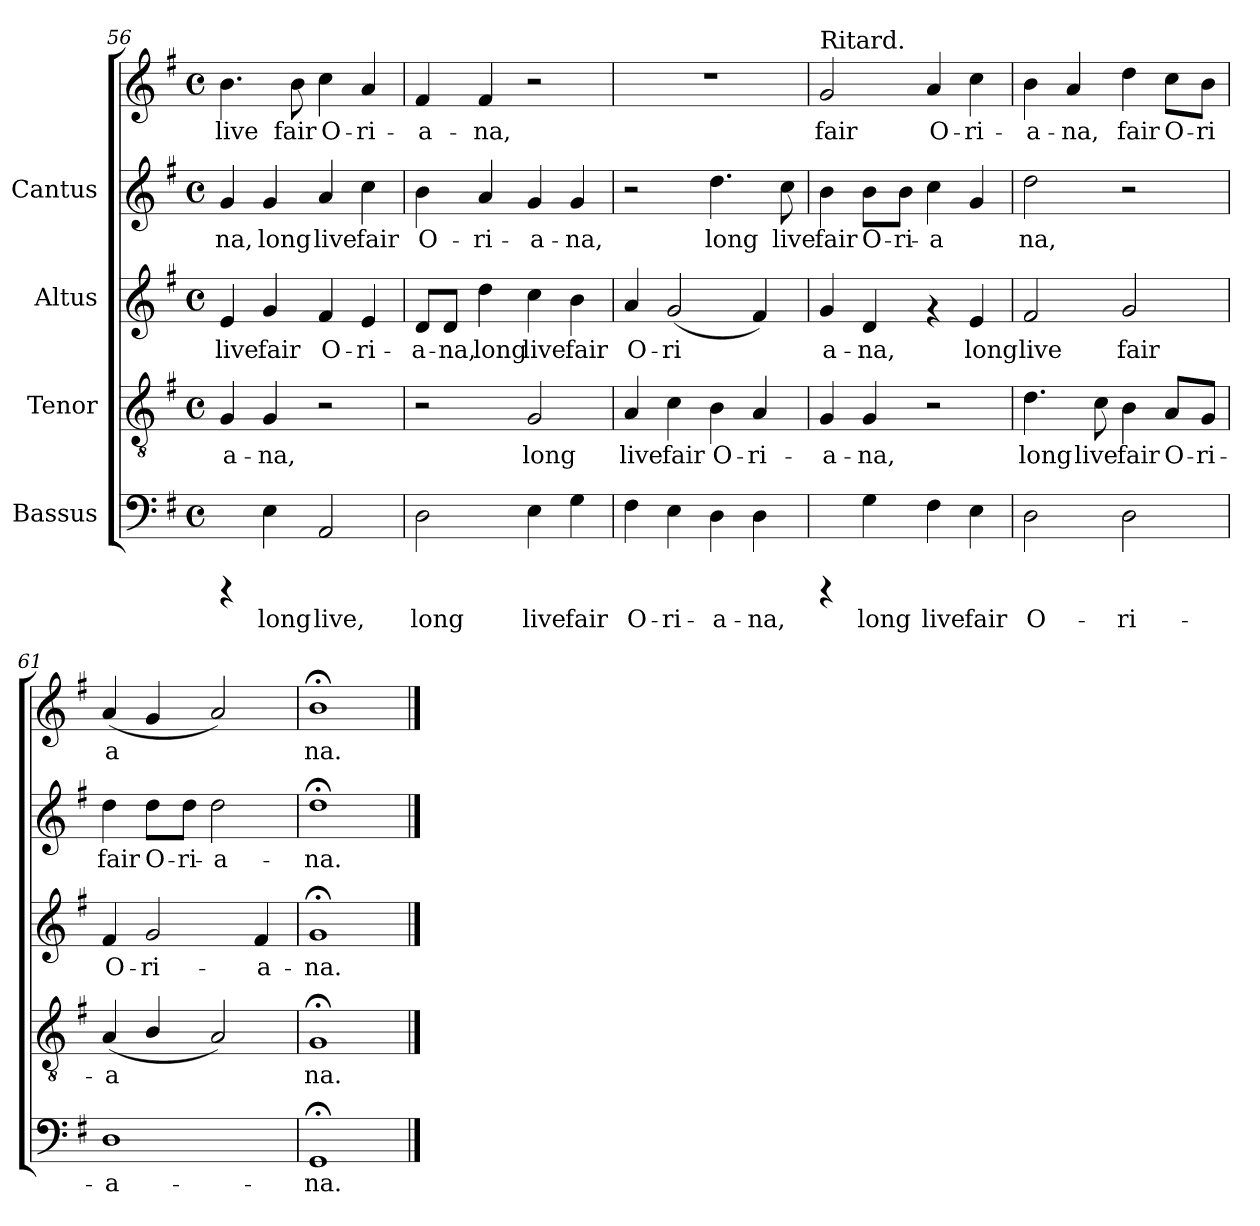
**kern	**text	**kern	**text	**kern	**text	**kern	**text	**kern	**text
*part4	*part4	*part3	*part3	*part2	*part2	*part1	*part1	*part1	*part1
*staff5	*staff5	*staff4	*staff4	*staff3	*staff3	*staff2	*staff2	*staff1	*staff1
*I"Bassus	*	*I"Tenor	*	*I"Altus	*	*I"Cantus	*	*	*
*clefF4	*	*clefGv2	*	*clefG2	*	*clefG2	*	*clefG2	*
*k[f#]	*	*k[f#]	*	*k[f#]	*	*k[f#]	*	*k[f#]	*
*G:	*	*G:	*	*G:	*	*G:	*	*G:	*
*M4/4	*	*M4/4	*	*M4/4	*	*M4/4	*	*M4/4	*
*met(c)	*	*met(c)	*	*met(c)	*	*met(c)	*	*met(c)	*
=56	=56	=56	=56	=56	=56	=56	=56	=56	=56
!	!	!	!LO:LY:b:cj	!	!LO:LY:b:cj	!	!LO:LY:b:cj	!	!LO:LY:b:cj
4rCCC	.	4G/	-a-	4e/	live	4g/	-na,	4.b\	-live
!	!LO:LY:b:cj	!	!LO:LY:b:cj	!	!LO:LY:b:cj	!	!LO:LY:b:cj	!	!
4E\	long	4G/	-na,	4g/	fair	4g/	long	.	.
!	!	!	!	!	!	!	!	!	!LO:LY:b:cj
.	.	.	.	.	.	.	.	8b\	fair
!	!LO:LY:b:cj	!	!	!	!LO:LY:b:cj	!	!LO:LY:b:cj	!	!LO:LY:b:cj
2AA/	live,	2r	.	4f#/	O-	4a/	live	4cc\	O-
!	!	!	!	!	!LO:LY:b:cj	!	!LO:LY:b:cj	!	!LO:LY:b:cj
.	.	.	.	4e/	-ri-	4cc\	fair	4a/	-ri-
=57	=57	=57	=57	=57	=57	=57	=57	=57	=57
!	!LO:LY:b:cj	!	!	!	!LO:LY:b:cj	!	!LO:LY:b:cj	!	!LO:LY:b:cj
2D\	long	2r	.	8d/L	-a-	4b\	O-	4f#/	a-
!	!	!	!	!	!LO:LY:b:cj	!	!	!	!
.	.	.	.	8d/J	-na,	.	.	.	.
!	!	!	!	!	!LO:LY:b:cj	!	!LO:LY:b:cj	!	!LO:LY:b:cj
.	.	.	.	4dd\	long	4a/	-ri-	4f#/	-na,
!	!LO:LY:b:cj	!	!LO:LY:b:cj	!	!LO:LY:b:cj	!	!LO:LY:b:cj	!	!
4E\	live	2G/	long	4cc\	live	4g/	-a-	2r	.
!	!LO:LY:b:cj	!	!	!	!LO:LY:b:cj	!	!LO:LY:b:cj	!	!
4G\	fair	.	.	4b\	fair	4g/	-na,	.	.
!!LO:LB:g=z
=58	=58	=58	=58	=58	=58	=58	=58	=58	=58
!	!LO:LY:b:cj	!	!LO:LY:b:cj	!	!LO:LY:b:cj	!	!	!	!
4F#\	O-	4A/	live	4a/	O-	2r	.	1r	.
!	!LO:LY:b:cj	!	!LO:LY:b:cj	!	!LO:LY:b:cj	!	!	!	!
4E\	-ri-	4c\	fair	(<2g/	-ri-	.	.	.	.
!	!LO:LY:b:cj	!	!LO:LY:b:cj	!	!	!	!LO:LY:b:cj	!	!
4D\	-a-	4B\	O-	.	.	4.dd\	long	.	.
!	!LO:LY:b:cj	!	!LO:LY:b:cj	!	!LO:LY:b:cj	!	!	!	!
4D\	-na,	4A/	-ri-	4f#/)	--	.	.	.	.
!	!	!	!	!	!	!	!LO:LY:b:cj	!	!
.	.	.	.	.	.	8cc\	live	.	.
=59	=59	=59	=59	=59	=59	=59	=59	=59	=59
!	!	!	!	!	!	!	!	!LO:TX:a:t=Ritard.	!
!	!	!	!LO:LY:b:cj	!	!LO:LY:b:cj	!	!LO:LY:b:cj	!	!LO:LY:b:cj
4rCCC	.	4G/	-a-	4g/	-a-	4b\	-fair	2g/	fair
!	!LO:LY:b:cj	!	!LO:LY:b:cj	!	!LO:LY:b:cj	!	!LO:LY:b:cj	!	!
4G\	long	4G/	-na,	4d/	-na,	8b\L	O-	.	.
!	!	!	!	!	!	!	!LO:LY:b:cj	!	!
.	.	.	.	.	.	8b\J	-ri-	.	.
!	!LO:LY:b:cj	!	!	!	!	!	!LO:LY:b:cj	!	!LO:LY:b:cj
4F#\	live	2r	.	4rf	.	4cc\	-a-	4a/	O-
!	!LO:LY:b:cj	!	!	!	!LO:LY:b:cj	!	!LO:LY:b:cj	!	!LO:LY:b:cj
4E\	fair	.	.	4e/	long	4g/	--	4cc\	-ri-
=60	=60	=60	=60	=60	=60	=60	=60	=60	=60
!	!LO:LY:b:cj	!	!LO:LY:b:cj	!	!LO:LY:b:cj	!	!LO:LY:b:cj	!	!LO:LY:b:cj
2D\	O-	4.d\	long	2f#/	live	2dd\	na,	4b\	-a-
!	!	!	!	!	!	!	!	!	!LO:LY:b:cj
.	.	.	.	.	.	.	.	4a/	-na,
!	!	!	!LO:LY:b:cj	!	!	!	!	!	!
.	.	8c\	live	.	.	.	.	.	.
!	!LO:LY:b:cj	!	!LO:LY:b:cj	!	!LO:LY:b:cj	!	!	!	!LO:LY:b:cj
2D\	-ri-	4B\	fair	2g/	fair	2r	.	4dd\	fair
!	!	!	!LO:LY:b:cj	!	!	!	!	!	!LO:LY:b:cj
.	.	8A/L	O-	.	.	.	.	8cc\L	O-
!	!	!	!LO:LY:b:cj	!	!	!	!	!	!LO:LY:b:cj
.	.	8G/J	-ri-	.	.	.	.	8b\J	-ri
=61	=61	=61	=61	=61	=61	=61	=61	=61	=61
!	!LO:LY:b:cj	!	!LO:LY:b:cj	!	!LO:LY:b:cj	!	!LO:LY:b:cj	!	!LO:LY:b:cj
1D	-a-	(<4A/	-a-	4f#/	O-	4dd\	-fair	(<4a/	a-
!	!	!	!LO:LY:b:cj	!	!LO:LY:b:cj	!	!LO:LY:b:cj	!	!LO:LY:b:cj
.	.	4B/	--	2g/	-ri-	8dd\L	O-	4g/	--
!	!	!	!	!	!	!	!LO:LY:b:cj	!	!
.	.	.	.	.	.	8dd\J	-ri-	.	.
!	!	!	!LO:LY:b:cj	!	!	!	!LO:LY:b:cj	!	!LO:LY:b:cj
.	.	2A/)	--	.	.	2dd\	-a-	2a/)	--
!	!	!	!	!	!LO:LY:b:cj	!	!	!	!
.	.	.	.	4f#/	-a-	.	.	.	.
=62	=62	=62	=62	=62	=62	=62	=62	=62	=62
!	!LO:LY:b:cj	!	!LO:LY:b:cj	!	!LO:LY:b:cj	!	!LO:LY:b:cj	!	!LO:LY:b:cj
1GG;<	-na.	1G;<	-na.	1g;<	-na.	1dd;<	na.	1b;<	-na.
==	==	==	==	==	==	==	==	==	==
*-	*-	*-	*-	*-	*-	*-	*-	*-	*-
